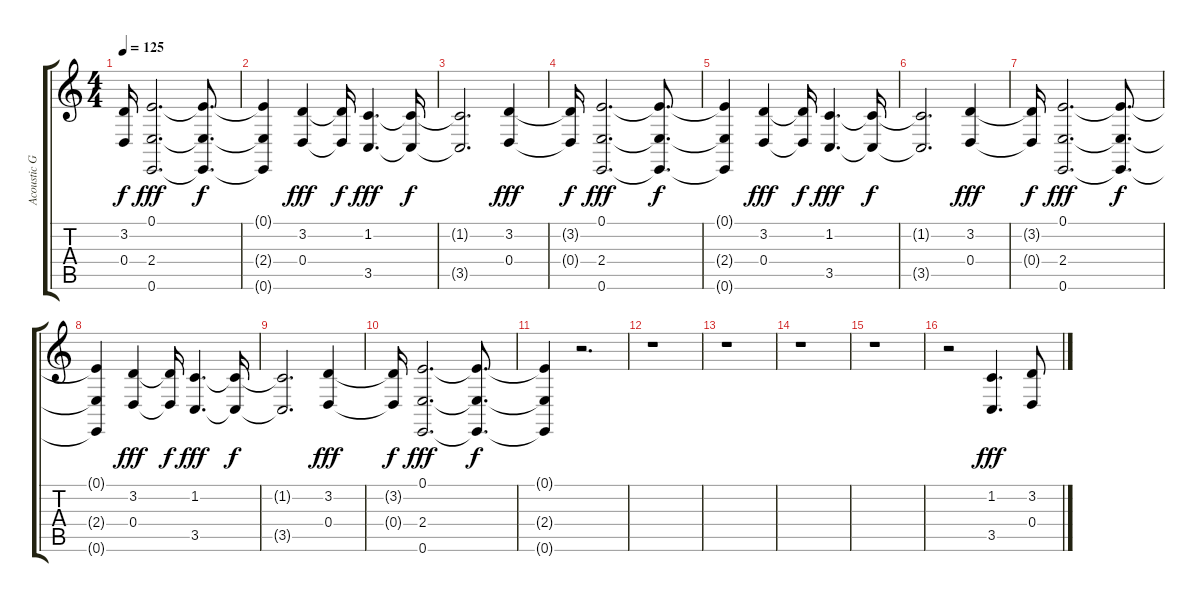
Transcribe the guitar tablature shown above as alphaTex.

\track ("Acoustic Grand Piano" "Acoustic G") {instrument acousticgrandpiano}
\staff {score tabs}
\tuning (E4 B3 G3 D3 A2 E2) {hide}
\ts (4 4)
\tempo 125
\clef g2
\ks c
(3.2{t} 0.4{t}).16{dy f} (0.1 2.4 0.6).2{d dy fff} (0.1{t} 2.4{t} 0.6{t}).8{d dy f} |
(0.1{t} 2.4{t} 0.6{t}).4 (3.2 0.4).4{dy fff} (3.2{t} 0.4{t}).16{dy f} (1.2 3.5).4{d dy fff} (1.2{t} 3.5{t}).16{dy f} |
(1.2{t} 3.5{t}).2{d} (3.2 0.4).4{dy fff} |
(3.2{t} 0.4{t}).16{dy f} (0.1 2.4 0.6).2{d dy fff} (0.1{t} 2.4{t} 0.6{t}).8{d dy f} |
(0.1{t} 2.4{t} 0.6{t}).4 (3.2 0.4).4{dy fff} (3.2{t} 0.4{t}).16{dy f} (1.2 3.5).4{d dy fff} (1.2{t} 3.5{t}).16{dy f} |
(1.2{t} 3.5{t}).2{d} (3.2 0.4).4{dy fff} |
(3.2{t} 0.4{t}).16{dy f} (0.1 2.4 0.6).2{d dy fff} (0.1{t} 2.4{t} 0.6{t}).8{d dy f} |
(0.1{t} 2.4{t} 0.6{t}).4 (3.2 0.4).4{dy fff} (3.2{t} 0.4{t}).16{dy f} (1.2 3.5).4{d dy fff} (1.2{t} 3.5{t}).16{dy f} |
(1.2{t} 3.5{t}).2{d} (3.2 0.4).4{dy fff} |
(3.2{t} 0.4{t}).16{dy f} (0.1 2.4 0.6).2{d dy fff} (0.1{t} 2.4{t} 0.6{t}).8{d dy f} |
(0.1{t} 2.4{t} 0.6{t}).4 r.2{d} |
r.1 |
r.1 |
r.1 |
r.1 |
r.2 (1.2 3.5).4{d dy fff} (3.2 0.4).8
